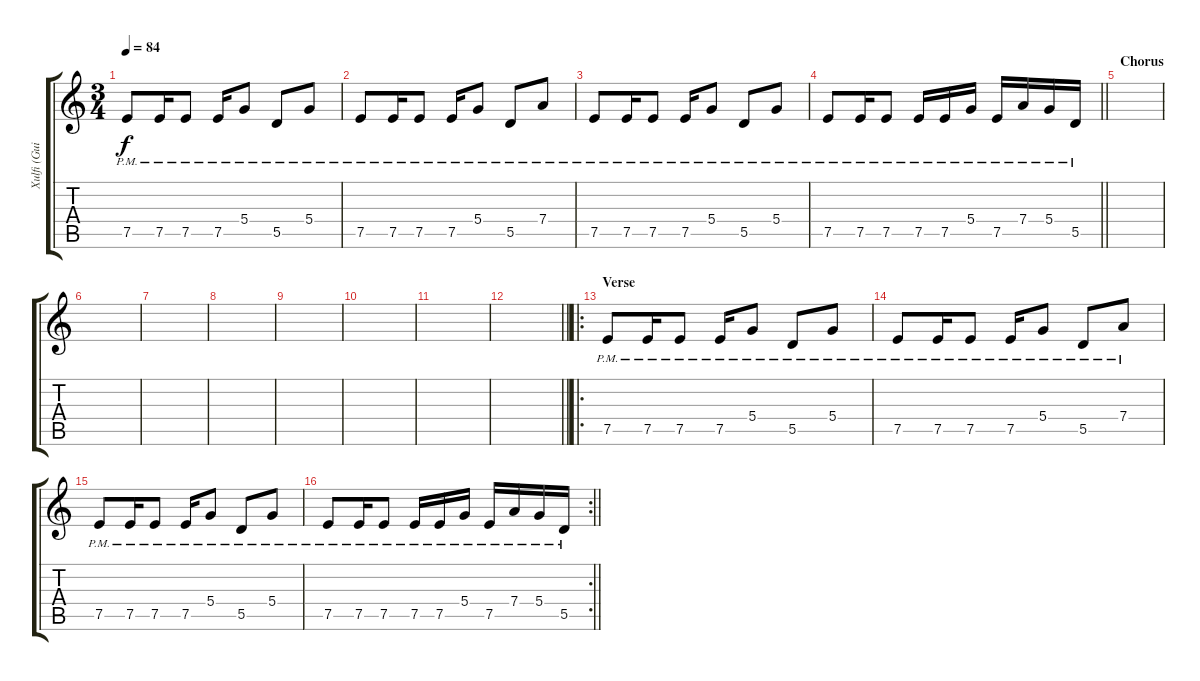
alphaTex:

\track ("Xulfi (Guitar 2)" "Xulfi (Gui") {instrument overdrivenguitar}
\staff {score tabs}
\tuning (E4 B3 G3 D3 A2 D2) {hide}
\ts (3 4)
\tempo 84
\clef g2
\ks c
7.5{pm}.8{dy f} 7.5{pm}.16 7.5{pm}.8 7.5{pm}.16 5.4{pm}.8 5.5{pm}.8 5.4{pm}.8 |
7.5{pm}.8 7.5{pm}.16 7.5{pm}.8 7.5{pm}.16 5.4{pm}.8 5.5{pm}.8 7.4{pm}.8 |
7.5{pm}.8 7.5{pm}.16 7.5{pm}.8 7.5{pm}.16 5.4{pm}.8 5.5{pm}.8 5.4{pm}.8 |
\barLineRight lightlight
7.5{pm}.8 7.5{pm}.16 7.5{pm}.8 7.5{pm}.16 7.5{pm}.16 5.4{pm}.16 7.5{pm}.16 7.4{pm}.16 5.4{pm}.16 5.5{pm}.16 |
\section ("" "Chorus")
|
|
|
|
|
|
|
\barLineRight lightlight
|
\ro
\section ("" "Verse")
7.5{pm}.8 7.5{pm}.16 7.5{pm}.8 7.5{pm}.16 5.4{pm}.8 5.5{pm}.8 5.4{pm}.8 |
7.5{pm}.8 7.5{pm}.16 7.5{pm}.8 7.5{pm}.16 5.4{pm}.8 5.5{pm}.8 7.4{pm}.8 |
7.5{pm}.8 7.5{pm}.16 7.5{pm}.8 7.5{pm}.16 5.4{pm}.8 5.5{pm}.8 5.4{pm}.8 |
\rc 2
\barLineRight lightlight
7.5{pm}.8 7.5{pm}.16 7.5{pm}.8 7.5{pm}.16 7.5{pm}.16 5.4{pm}.16 7.5{pm}.16 7.4{pm}.16 5.4{pm}.16 5.5{pm}.16
